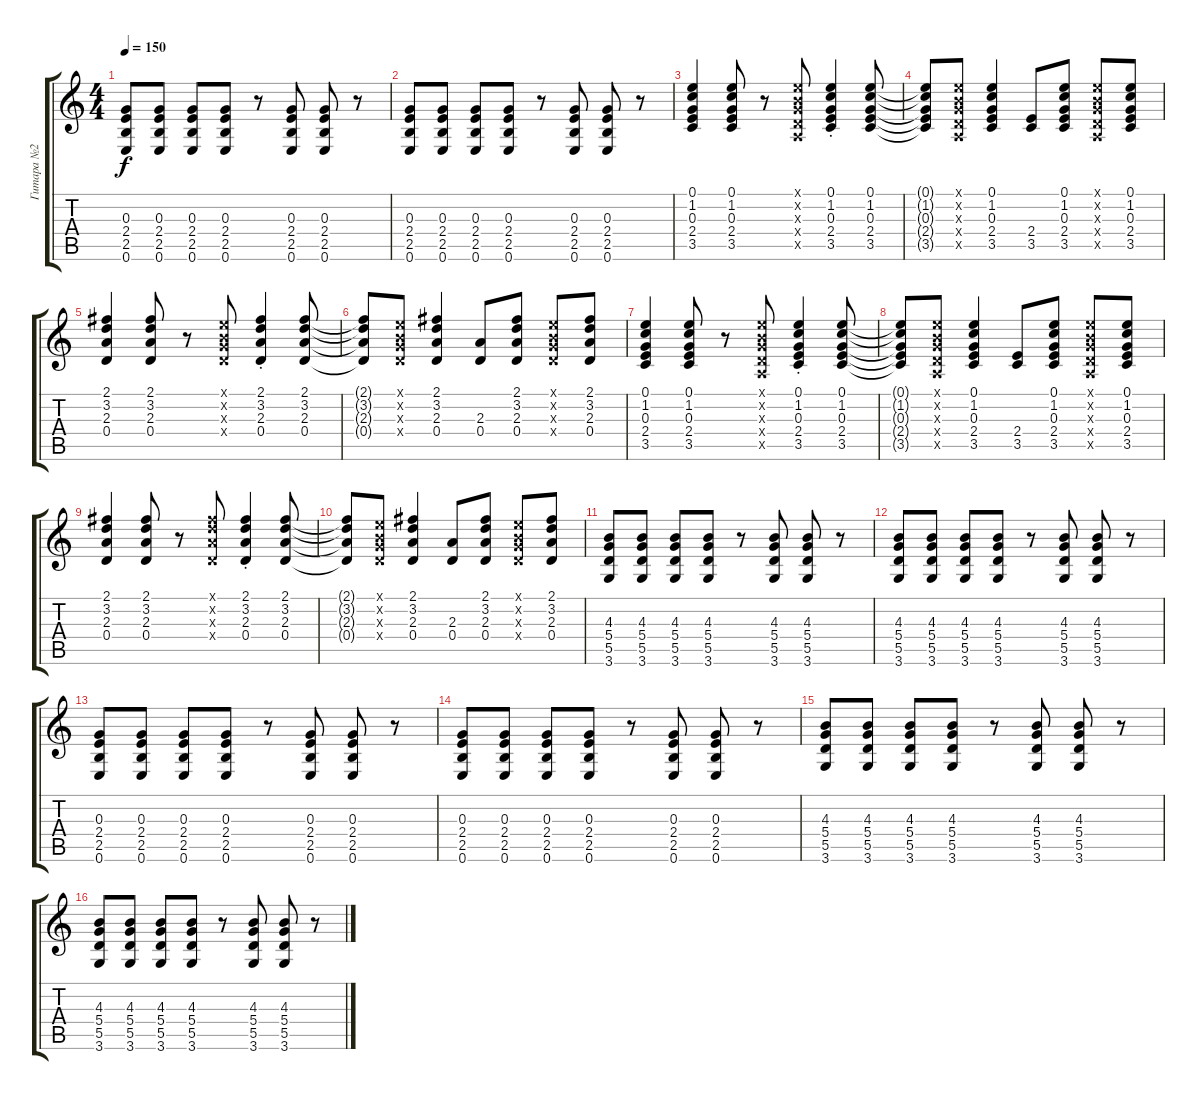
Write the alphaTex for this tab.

\track ("Гитара №2" "Гитара №2") {instrument electricguitarjazz}
\staff {score tabs}
\tuning (E4 B3 G3 D3 A2 E2) {hide}
\ts (4 4)
\tempo 150
\clef g2
\ks c
(0.3 2.4 2.5 0.6).8{dy f} (0.3 2.4 2.5 0.6).8 (0.3 2.4 2.5 0.6).8 (0.3 2.4 2.5 0.6).8 r.8 (0.3 2.4 2.5 0.6).8 (0.3 2.4 2.5 0.6).8 r.8 |
(0.3 2.4 2.5 0.6).8 (0.3 2.4 2.5 0.6).8 (0.3 2.4 2.5 0.6).8 (0.3 2.4 2.5 0.6).8 r.8 (0.3 2.4 2.5 0.6).8 (0.3 2.4 2.5 0.6).8 r.8 |
(0.1 1.2 0.3 2.4 3.5).4 (0.1 1.2 0.3 2.4 3.5).8 r.8 (0.1{x} 0.2{x} 0.3{x} 0.4{x} 0.5{x}).8 (0.1{st} 1.2{st} 0.3{st} 2.4{st} 3.5{st}).4 (0.1 1.2 0.3 2.4 3.5).8 |
(0.1{t} 1.2{t} 0.3{t} 2.4{t} 3.5{t}).8 (0.1{x} 0.2{x} 0.3{x} 0.4{x} 0.5{x}).8 (0.1 1.2 0.3 2.4 3.5).4 (2.4 3.5).8 (0.1 1.2 0.3 2.4 3.5).8 (0.1{x} 0.2{x} 0.3{x} 0.4{x} 0.5{x}).8 (0.1 1.2 0.3 2.4 3.5).8 |
(2.1 3.2 2.3 0.4).4 (2.1 3.2 2.3 0.4).8 r.8 (0.1{x} 0.2{x} 0.3{x} 0.4{x}).8 (2.1{st} 3.2 2.3 0.4).4 (2.1 3.2 2.3 0.4).8 |
(2.1{t} 3.2{t} 2.3{t} 0.4{t}).8 (0.1{x} 0.2{x} 0.3{x} 0.4{x}).8 (2.1 3.2 2.3 0.4).4 (2.3 0.4).8 (2.1 3.2 2.3 0.4).8 (0.1{x} 0.2{x} 0.3{x} 0.4{x}).8 (2.1 3.2 2.3 0.4).8 |
(0.1 1.2 0.3 2.4 3.5).4 (0.1 1.2 0.3 2.4 3.5).8 r.8 (0.1{x} 0.2{x} 0.3{x} 0.4{x} 0.5{x}).8 (0.1{st} 1.2{st} 0.3{st} 2.4{st} 3.5{st}).4 (0.1 1.2 0.3 2.4 3.5).8 |
(0.1{t} 1.2{t} 0.3{t} 2.4{t} 3.5{t}).8 (0.1{x} 0.2{x} 0.3{x} 0.4{x} 0.5{x}).8 (0.1 1.2 0.3 2.4 3.5).4 (2.4 3.5).8 (0.1 1.2 0.3 2.4 3.5).8 (0.1{x} 0.2{x} 0.3{x} 0.4{x} 0.5{x}).8 (0.1 1.2 0.3 2.4 3.5).8 |
(2.1 3.2 2.3 0.4).4 (2.1 3.2 2.3 0.4).8 r.8 (2.1{x} 3.2{x} 2.3{x} 0.4{x}).8 (2.1{st} 3.2 2.3 0.4).4 (2.1 3.2 2.3 0.4).8 |
(2.1{t} 3.2{t} 2.3{t} 0.4{t}).8 (0.1{x} 0.2{x} 0.3{x} 0.4{x}).8 (2.1 3.2 2.3 0.4).4 (2.3 0.4).8 (2.1 3.2 2.3 0.4).8 (0.1{x} 0.2{x} 0.3{x} 0.4{x}).8 (2.1 3.2 2.3 0.4).8 |
(4.3 5.4 5.5 3.6).8 (4.3 5.4 5.5 3.6).8 (4.3 5.4 5.5 3.6).8 (4.3 5.4 5.5 3.6).8 r.8 (4.3 5.4 5.5 3.6).8 (4.3 5.4 5.5 3.6).8 r.8 |
(4.3 5.4 5.5 3.6).8 (4.3 5.4 5.5 3.6).8 (4.3 5.4 5.5 3.6).8 (4.3 5.4 5.5 3.6).8 r.8 (4.3 5.4 5.5 3.6).8 (4.3 5.4 5.5 3.6).8 r.8 |
(0.3 2.4 2.5 0.6).8 (0.3 2.4 2.5 0.6).8 (0.3 2.4 2.5 0.6).8 (0.3 2.4 2.5 0.6).8 r.8 (0.3 2.4 2.5 0.6).8 (0.3 2.4 2.5 0.6).8 r.8 |
(0.3 2.4 2.5 0.6).8 (0.3 2.4 2.5 0.6).8 (0.3 2.4 2.5 0.6).8 (0.3 2.4 2.5 0.6).8 r.8 (0.3 2.4 2.5 0.6).8 (0.3 2.4 2.5 0.6).8 r.8 |
(4.3 5.4 5.5 3.6).8 (4.3 5.4 5.5 3.6).8 (4.3 5.4 5.5 3.6).8 (4.3 5.4 5.5 3.6).8 r.8 (4.3 5.4 5.5 3.6).8 (4.3 5.4 5.5 3.6).8 r.8 |
(4.3 5.4 5.5 3.6).8 (4.3 5.4 5.5 3.6).8 (4.3 5.4 5.5 3.6).8 (4.3 5.4 5.5 3.6).8 r.8 (4.3 5.4 5.5 3.6).8 (4.3 5.4 5.5 3.6).8 r.8
